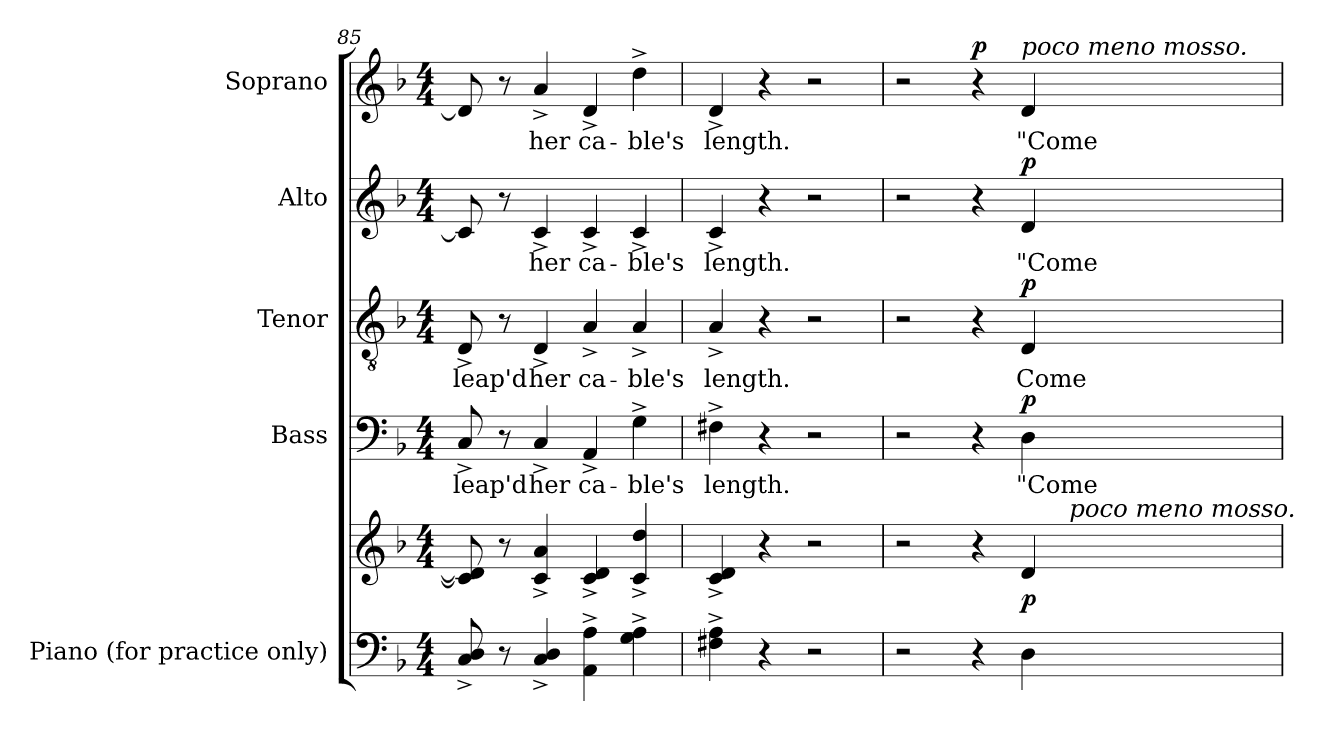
**kern	**kern	**dynam	**kern	**text	**dynam	**kern	**text	**dynam	**kern	**text	**dynam	**kern	**text	**dynam
*part5	*part5	*part5	*part4	*part4	*part4	*part3	*part3	*part3	*part2	*part2	*part2	*part1	*part1	*part1
*staff6	*staff5	*staff5/6	*staff4	*staff4	*staff4	*staff3	*staff3	*staff3	*staff2	*staff2	*staff2	*staff1	*staff1	*staff1
*I"Piano (for  practice only)	*	*	*I"Bass	*	*	*I"Tenor	*	*	*I"Alto	*	*	*I"Soprano	*	*
*I'Pno.	*	*	*I'B.	*	*	*I'T.	*	*	*I'A.	*	*	*I'S.	*	*
*clefF4	*clefG2	*	*clefF4	*	*	*clefGv2	*	*	*clefG2	*	*	*clefG2	*	*
*	*	*	*	*	*	*ITrd7c12	*	*	*	*	*	*	*	*
*k[b-]	*k[b-]	*	*k[b-]	*	*	*k[b-]	*	*	*k[b-]	*	*	*k[b-]	*	*
*F:	*F:	*	*F:	*	*	*F:	*	*	*F:	*	*	*F:	*	*
*M4/4	*M4/4	*	*M4/4	*	*	*M4/4	*	*	*M4/4	*	*	*M4/4	*	*
=85	=85	=85	=85	=85	=85	=85	=85	=85	=85	=85	=85	=85	=85	=85
!	!	!	!	!LO:LY:b:color=#000000	!	!	!	!	!	!	!	!	!	!
!	!	!	!	!	!	!	!LO:LY:b:color=#000000	!	!	!	!	!	!	!
8Ci/^ 8Di^	8ci/] 8di]	.	8C^i/	leap'd	.	8DD^i/	leap'd	.	8ci/]	.	.	8di/]	.	.
8r	8r	.	8r	.	.	8r	.	.	8r	.	.	8r	.	.
!	!	!	!	!LO:LY:b:color=#000000	!	!	!	!	!	!	!	!	!	!
!	!	!	!	!	!	!	!LO:LY:b:color=#000000	!	!	!	!	!	!	!
!	!	!	!	!	!	!	!	!	!	!LO:LY:b:color=#000000	!	!	!	!
!	!	!	!	!	!	!	!	!	!	!	!	!	!LO:LY:b:color=#000000	!
4Ci/^ 4Di^	4ci/^ 4ai^	.	4C^i/	her	.	4DD^i/	her	.	4c^i/	her	.	4a^i/	her	.
!	!	!	!	!LO:LY:b:color=#000000	!	!	!	!	!	!	!	!	!	!
!	!	!	!	!	!	!	!LO:LY:b:color=#000000	!	!	!	!	!	!	!
!	!	!	!	!	!	!	!	!	!	!LO:LY:b:color=#000000	!	!	!	!
!	!	!	!	!	!	!	!	!	!	!	!	!	!LO:LY:b:color=#000000	!
4AAi\^ 4Ai^	4ci/^ 4di^	.	4AA^i/	ca-	.	4AA^i/	ca-	.	4c^i/	ca-	.	4d^i/	ca-	.
!	!	!	!	!LO:LY:b:color=#000000	!	!	!	!	!	!	!	!	!	!
!	!	!	!	!	!	!	!LO:LY:b:color=#000000	!	!	!	!	!	!	!
!	!	!	!	!	!	!	!	!	!	!LO:LY:b:color=#000000	!	!	!	!
!	!	!	!	!	!	!	!	!	!	!	!	!	!LO:LY:b:color=#000000	!
4Gi\^ 4Ai^	4ci/^ 4ddi^	.	4G^i\	-ble's	.	4AA^i/	-ble's	.	4c^i/	-ble's	.	4dd^i\	-ble's	.
=86	=86	=86	=86	=86	=86	=86	=86	=86	=86	=86	=86	=86	=86	=86
!	!	!	!	!LO:LY:b:color=#000000	!	!	!	!	!	!	!	!	!	!
!	!	!	!	!	!	!	!LO:LY:b:color=#000000	!	!	!	!	!	!	!
!	!	!	!	!	!	!	!	!	!	!LO:LY:b:color=#000000	!	!	!	!
!	!	!	!	!	!	!	!	!	!	!	!	!	!LO:LY:b:color=#000000	!
4F#Xi\^ 4Ai^	4ci/^ 4di^	.	4F#X^i\	length.	.	4AA^i/	length.	.	4c^i/	length.	.	4d^i/	length.	.
4r	4r	.	4r	.	.	4r	.	.	4r	.	.	4r	.	.
2r	2r	.	2r	.	.	2r	.	.	2r	.	.	2r	.	.
!!LO:LB:g=z
=87	=87	=87	=87	=87	=87	=87	=87	=87	=87	=87	=87	=87	=87	=87
*	*^	*	*	*	*	*	*	*	*	*	*	*	*	*
2r	2r	2ryy	.	2r	.	.	2r	.	.	2r	.	.	2r	.	.
4r	4r	4ryy	.	4r	.	.	4r	.	.	4r	.	.	4r	.	p
!	!	!	!	!	!LO:LY:b:color=#000000	!	!	!	!	!	!	!	!	!	!
!	!	!	!	!	!	!	!	!LO:LY:b:color=#000000	!	!	!	!	!	!	!
!	!	!	!	!	!	!	!	!	!	!	!LO:LY:b:color=#000000	!	!	!	!
!	!	!	!	!	!	!	!	!	!	!	!	!	!LO:TX:a:i:t=poco meno mosso.	!	!
!	!	!	!	!	!	!	!	!	!	!	!	!	!	!LO:LY:b:color=#000000	!
4Di\	4di/	16ryy	p	4Di\	"Come	p	4DDi/	Come	p	4di/	"Come	p	4di/	"Come	.
.	.	32ryy	.	.	.	.	.	.	.	.	.	.	.	.	.
.	.	64ryy	.	.	.	.	.	.	.	.	.	.	.	.	.
.	.	256ryy	.	.	.	.	.	.	.	.	.	.	.	.	.
!	!	!LO:TX:a:i:t=poco meno mosso.	!	!	!	!	!	!	!	!	!	!	!	!	!
.	.	8ryy	.	.	.	.	.	.	.	.	.	.	.	.	.
.	.	128.ryy	.	.	.	.	.	.	.	.	.	.	.	.	.
*	*v	*v	*	*	*	*	*	*	*	*	*	*	*	*	*
=	=	=	=	=	=	=	=	=	=	=	=	=	=	=
*-	*-	*-	*-	*-	*-	*-	*-	*-	*-	*-	*-	*-	*-	*-
